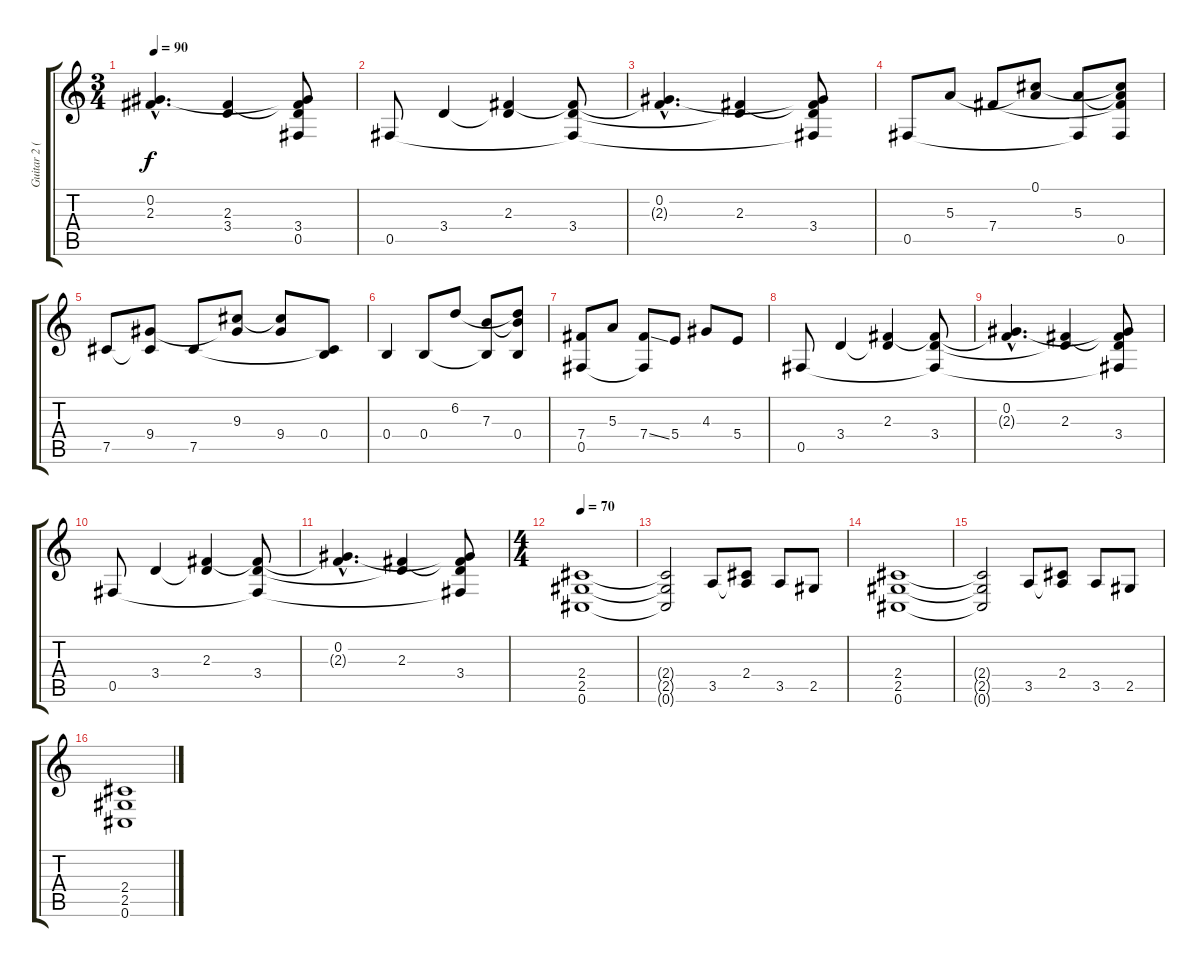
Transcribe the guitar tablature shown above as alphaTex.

\track ("Guitar 2 (Distortion)" "Guitar 2 (") {instrument distortionguitar}
\staff {score tabs}
\tuning (Db4 Ab3 E3 B2 Gb2 Db2) {hide}
\ts (3 4)
\tempo 90
\clef g2
\ks c
(0.2{hac} 2.3{hac t}).4{d dy f} (2.3 3.4{t}).4 (0.2{t} 2.3{t} 3.4 0.5{t}).8 |
0.5.8 3.4.4 (2.3 3.4{t}).4 (2.3{t} 3.4 0.5{t}).8 |
(0.2{hac} 2.3{hac t}).4{d} (2.3 3.4{t}).4 (0.2{t} 2.3{t} 3.4 0.5{t}).8 |
0.5.8 5.3.8 7.4.8 (0.1 5.3{t}).8 (5.3 0.5{t}).8 (0.1{t} 5.3{t} 7.4{t} 0.5).8 |
7.5.8 (9.4 7.5{t}).8 7.5.8 (9.3 9.4{t}).8 (9.3{t} 9.4).8 (0.4 7.5{t}).8 |
0.4.4 0.4.8 6.2.8 (7.3 0.4{t}).8 (6.2{t} 7.3{t} 0.4).8 |
(7.4 0.5).8 5.3.8 (7.4{ss} 0.5{t}).8 5.4.8 4.3.8 5.4.8 |
0.5.8 3.4.4 (2.3 3.4{t}).4 (2.3{t} 3.4 0.5{t}).8 |
(0.2{hac} 2.3{hac t}).4{d} (2.3 3.4{t}).4 (0.2{t} 2.3{t} 3.4 0.5{t}).8 |
0.5.8 3.4.4 (2.3 3.4{t}).4 (2.3{t} 3.4 0.5{t}).8 |
(0.2{hac} 2.3{hac t}).4{d} (2.3 3.4{t}).4 (0.2{t} 2.3{t} 3.4 0.5{t}).8 |
\ts (4 4)
\tempo 70
(2.4 2.5 0.6).1 |
(2.4{t} 2.5{t} 0.6{t}).2 3.5.8 (2.4 3.5{t}).8 3.5.8 2.5.8 |
(2.4 2.5 0.6).1 |
(2.4{t} 2.5{t} 0.6{t}).2 3.5.8 (2.4 3.5{t}).8 3.5.8 2.5.8 |
(2.4 2.5 0.6).1
